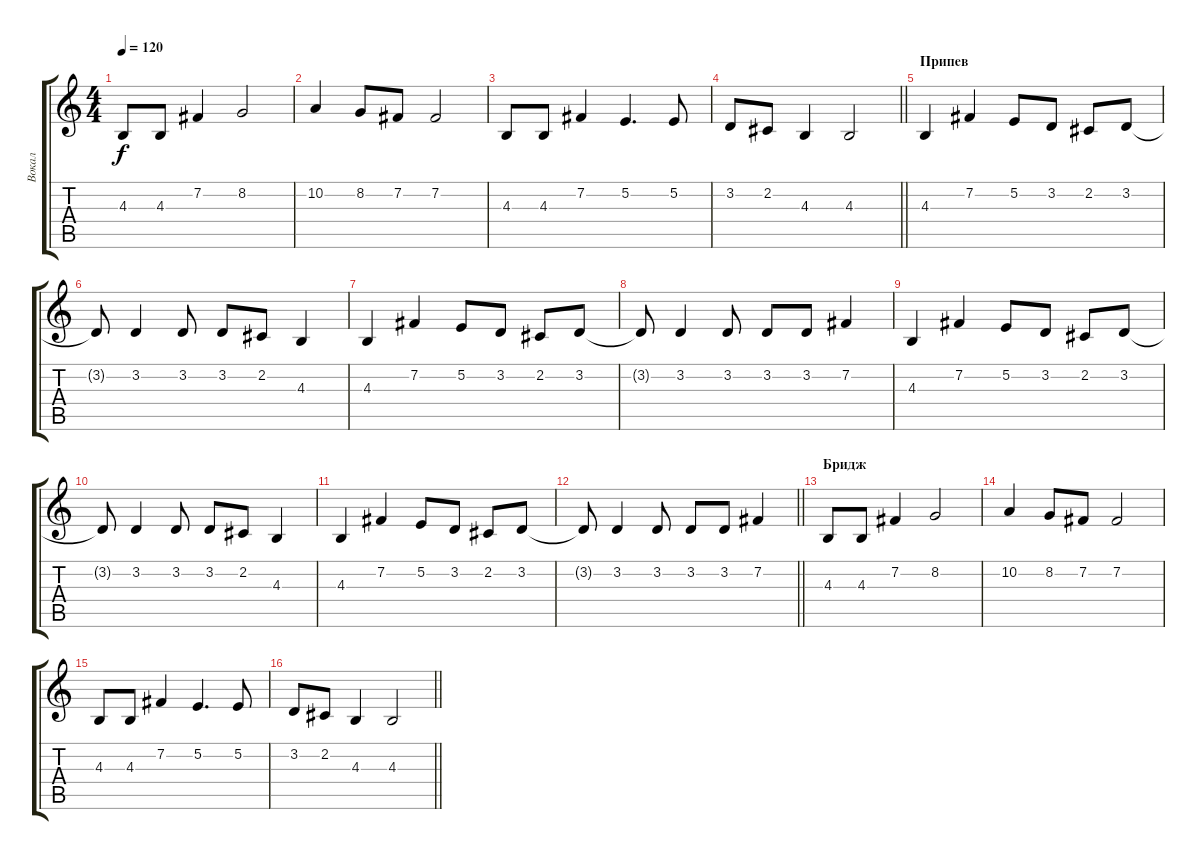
\track ("Вокал" "Вокал") {instrument fx5brightness}
\staff {score tabs}
\tuning (E4 B3 G3 D3 A2 E2) {hide}
\ts (4 4)
\tempo 120
\clef g2
\ks c
4.3.8{dy f} 4.3.8 7.2.4 8.2.2 |
10.2.4 8.2.8 7.2.8 7.2.2 |
4.3.8 4.3.8 7.2.4 5.2.4{d} 5.2.8 |
\barLineRight lightlight
3.2.8 2.2.8 4.3.4 4.3.2 |
\section ("" "Припев")
4.3.4 7.2.4 5.2.8 3.2.8 2.2.8 3.2.8 |
3.2{t}.8 3.2.4 3.2.8 3.2.8 2.2.8 4.3.4 |
4.3.4 7.2.4 5.2.8 3.2.8 2.2.8 3.2.8 |
3.2{t}.8 3.2.4 3.2.8 3.2.8 3.2.8 7.2.4 |
4.3.4 7.2.4 5.2.8 3.2.8 2.2.8 3.2.8 |
3.2{t}.8 3.2.4 3.2.8 3.2.8 2.2.8 4.3.4 |
4.3.4 7.2.4 5.2.8 3.2.8 2.2.8 3.2.8 |
\barLineRight lightlight
3.2{t}.8 3.2.4 3.2.8 3.2.8 3.2.8 7.2.4 |
\section ("" "Бридж")
4.3.8 4.3.8 7.2.4 8.2.2 |
10.2.4 8.2.8 7.2.8 7.2.2 |
4.3.8 4.3.8 7.2.4 5.2.4{d} 5.2.8 |
\barLineRight lightlight
3.2.8 2.2.8 4.3.4 4.3.2
